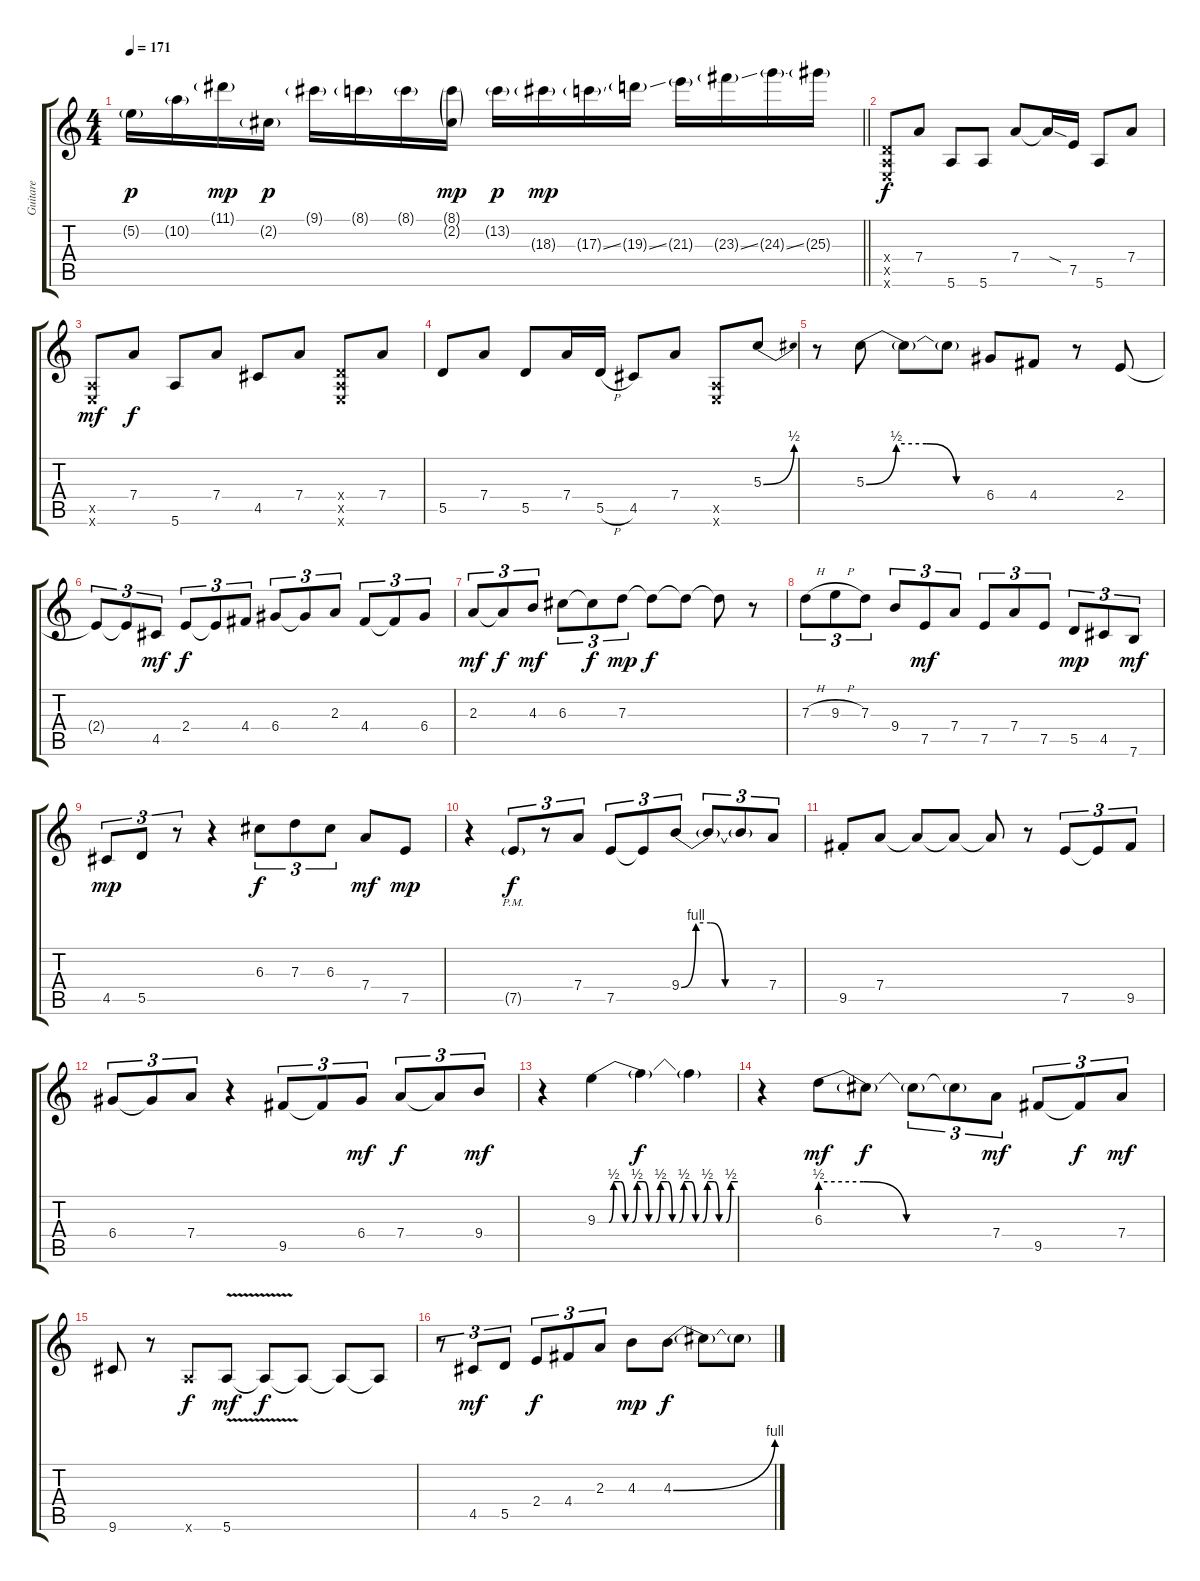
\track ("Guitare" "Guitare") {instrument distortionguitar}
\staff {score tabs}
\tuning (E4 B3 G3 D3 A2 E2) {hide}
\ts (4 4)
\tempo 171
\clef g2
\barLineRight lightlight
\ks c
5.2{g}.16{dy p} 10.2{g}.16 11.1{g}.16{dy mp} 2.2{g}.16{dy p} 9.1{g}.16 8.1{g}.16 8.1{g}.16 (8.1{g} 2.2{g}).16{dy mp} 13.2{g}.16{dy p} 18.3{g}.16{dy mp} 17.3{ss g}.16 19.3{ss g}.16 21.3{g}.16 23.3{ss g}.16 24.3{ss g}.16 25.3{g}.16 |
\section ("" "")
(0.4{x} 0.5{x} 0.6{x}).8{dy f} 7.4.8 5.6.8 5.6.8 7.4.8 7.4{sod t}.16 7.5.16 5.6.8 7.4.8 |
(0.5{x} 0.6{x}).8{dy mf} 7.4.8{dy f} 5.6.8 7.4.8 4.5.8 7.4.8 (0.4{x} 0.5{x} 0.6{x}).8 7.4.8 |
5.5.8 7.4.8 5.5.8 7.4.16 5.5{h}.16 4.5.8 7.4.8 (0.5{x} 0.6{x}).8 5.3{be (bend 0 0 60 2)}.8 |
r.8 5.3{be (custom 0 0 15 2 30 2 45 0 60 0)}.8 5.3{t}.8 5.3{t}.8 6.4.8 4.4.8 r.8 2.4.8 |
2.4{t}.8{tu (3 2)} 2.4{t}.8{tu (3 2)} 4.5.8{tu (3 2) dy mf} 2.4.8{tu (3 2) dy f} 2.4{t}.8{tu (3 2)} 4.4.8{tu (3 2)} 6.4.8{tu (3 2)} 6.4{t}.8{tu (3 2)} 2.3.8{tu (3 2)} 4.4.8{tu (3 2)} 4.4{t}.8{tu (3 2)} 6.4.8{tu (3 2)} |
2.3.8{tu (3 2) dy mf} 2.3{t}.8{tu (3 2) dy f} 4.3.8{tu (3 2) dy mf} 6.3.8{tu (3 2)} 6.3{t}.8{tu (3 2) dy f} 7.3.8{tu (3 2) dy mp} 7.3{t}.8{dy f} 7.3{t}.8 7.3{t}.8 r.8 |
7.3{h}.8{tu (3 2)} 9.3{h}.8{tu (3 2)} 7.3.8{tu (3 2)} 9.4.8{tu (3 2)} 7.5.8{tu (3 2) dy mf} 7.4.8{tu (3 2)} 7.5.8{tu (3 2)} 7.4.8{tu (3 2)} 7.5.8{tu (3 2)} 5.5.8{tu (3 2) dy mp} 4.5.8{tu (3 2)} 7.6.8{tu (3 2) dy mf} |
4.5.8{tu (3 2) dy mp} 5.5.8{tu (3 2)} r.8{tu (3 2)} r.4 6.3.8{tu (3 2) dy f} 7.3.8{tu (3 2)} 6.3.8{tu (3 2)} 7.4.8{dy mf} 7.5.8{dy mp} |
r.4 7.5{g pm}.8{tu (3 2) dy f} r.8{tu (3 2)} 7.4.8{tu (3 2)} 7.5.8{tu (3 2)} 7.5{t}.8{tu (3 2)} 9.4{be (custom 0 0 10 4 20 4 30 0 60 0)}.8{tu (3 2)} 9.4{t}.8{tu (3 2)} 9.4{t}.8{tu (3 2)} 7.4.8{tu (3 2)} |
9.5{st}.8 7.4.8 7.4{t}.8 7.4{t}.8 7.4{t}.8 r.8 7.5.8{tu (3 2)} 7.5{t}.8{tu (3 2)} 9.5.8{tu (3 2)} |
6.4.8{tu (3 2)} 6.4{t}.8{tu (3 2)} 7.4.8{tu (3 2)} r.4 9.5.8{tu (3 2)} 9.5{t}.8{tu (3 2)} 6.4.8{tu (3 2) dy mf} 7.4.8{tu (3 2) dy f} 7.4{t}.8{tu (3 2)} 9.4.8{tu (3 2) dy mf} |
r.4 9.3{be (custom 0 0 5 0 7 2 10 2 12 0 15 0 17 2 20 2 22 0 25 0 27 2 30 2 32 0 35 0 37 2 40 2 42 0 45 0 47 2 50 2 52 0 55 0 57 2 60 2)}.4 9.3{t}.4{dy f} 9.3{t}.4 |
r.4 6.3{be (custom 0 2 15 2 30 0 60 0)}.8{dy mf} 6.3{t}.8{dy f} 6.3{t}.8{tu (3 2)} 6.3{t}.8{tu (3 2)} 7.4.8{tu (3 2) dy mf} 9.5.8{tu (3 2)} 9.5{t}.8{tu (3 2) dy f} 7.4.8{tu (3 2) dy mf} |
9.6.8 r.8 5.6{x}.8{dy f} 5.6{v}.8{dy mf} 5.6{t}.8{dy f} 5.6{t}.8 5.6{t}.8 5.6{t}.8 |
r.8{tu (3 2)} 4.5.8{tu (3 2) dy mf} 5.5.8{tu (3 2)} 2.4.8{tu (3 2) dy f} 4.4.8{tu (3 2)} 2.3.8{tu (3 2)} 4.3.8{dy mp} 4.3{be (bend 0 0 60 4)}.8{dy f} 4.3{t}.8 4.3{t}.8
